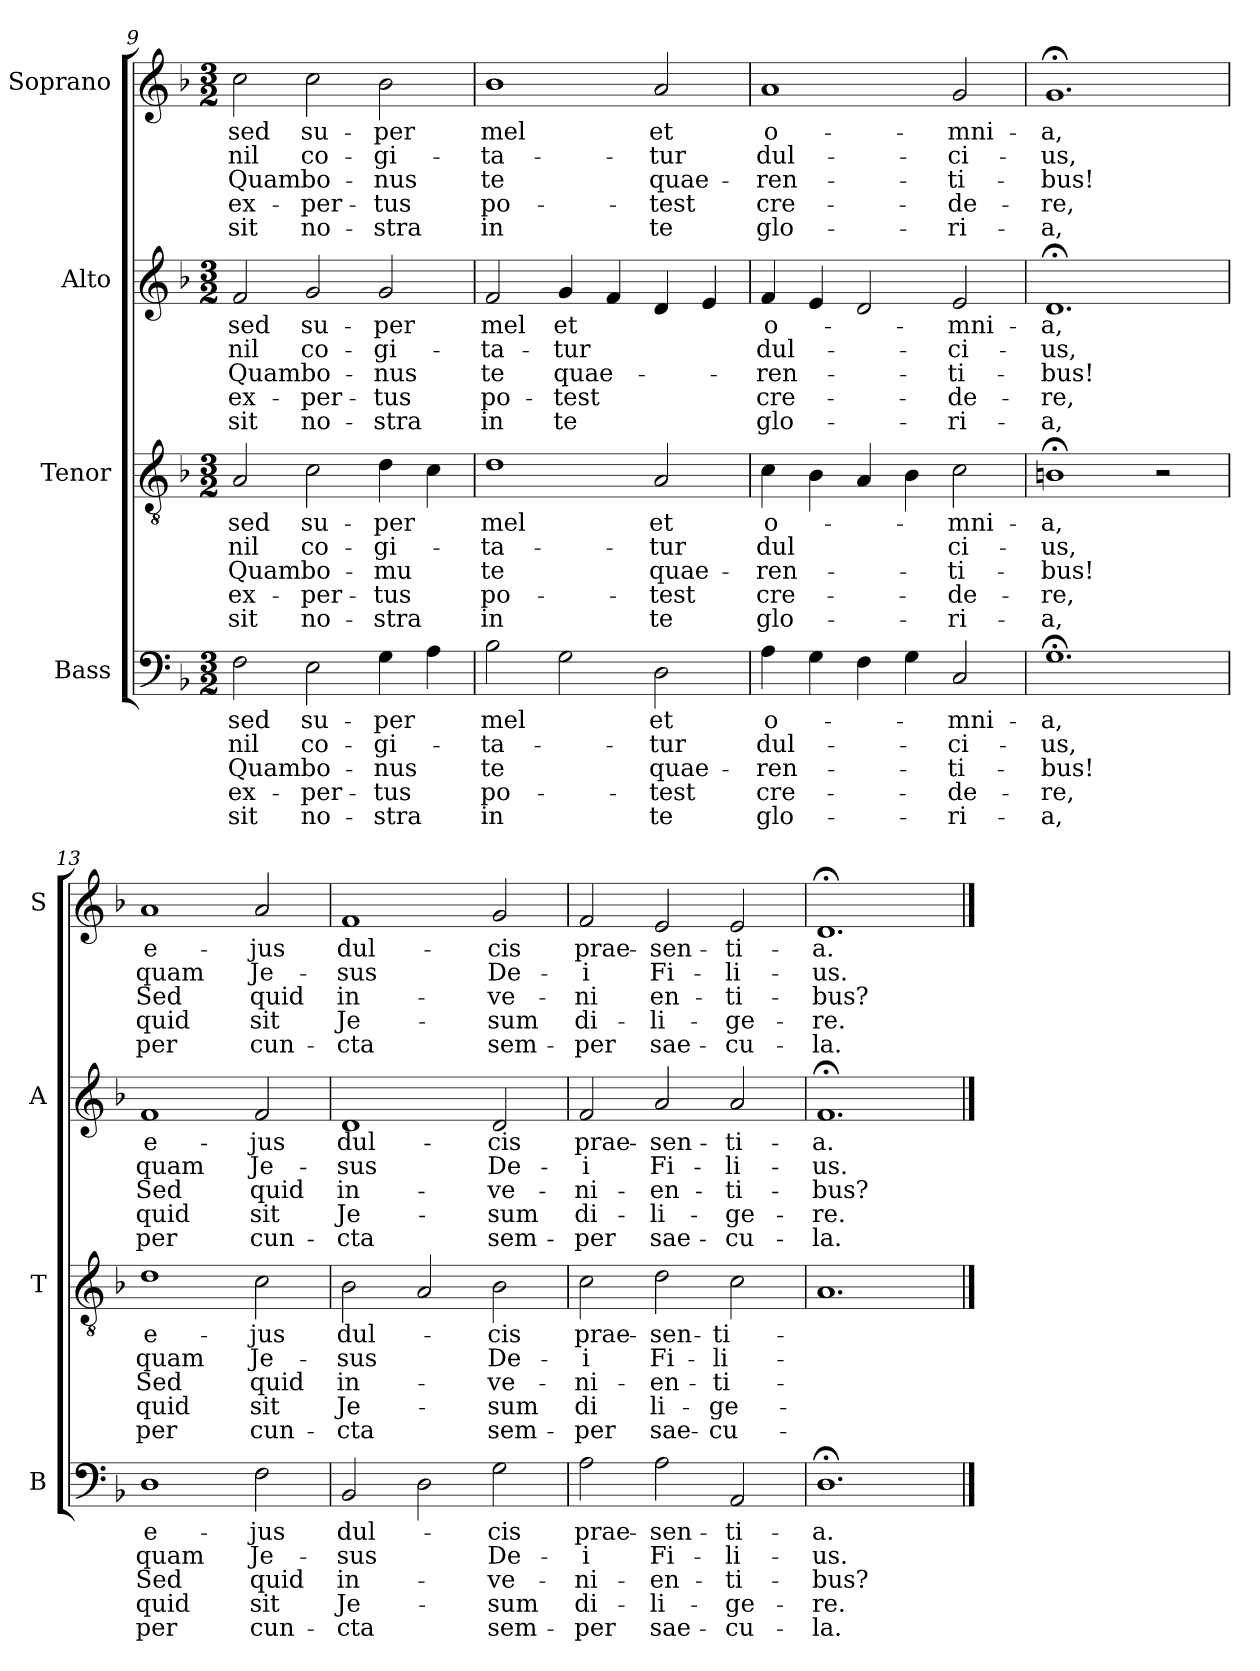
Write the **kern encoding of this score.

**kern	**text	**text	**text	**text	**text	**kern	**text	**text	**text	**text	**text	**kern	**text	**text	**text	**text	**text	**kern	**text	**text	**text	**text	**text
*part4	*part4	*part4	*part4	*part4	*part4	*part3	*part3	*part3	*part3	*part3	*part3	*part2	*part2	*part2	*part2	*part2	*part2	*part1	*part1	*part1	*part1	*part1	*part1
*staff4	*staff4	*staff4	*staff4	*staff4	*staff4	*staff3	*staff3	*staff3	*staff3	*staff3	*staff3	*staff2	*staff2	*staff2	*staff2	*staff2	*staff2	*staff1	*staff1	*staff1	*staff1	*staff1	*staff1
*I"Bass	*	*	*	*	*	*I"Tenor	*	*	*	*	*	*I"Alto	*	*	*	*	*	*I"Soprano	*	*	*	*	*
*I'B	*	*	*	*	*	*I'T	*	*	*	*	*	*I'A	*	*	*	*	*	*I'S	*	*	*	*	*
*clefF4	*	*	*	*	*	*clefGv2	*	*	*	*	*	*clefG2	*	*	*	*	*	*clefG2	*	*	*	*	*
*k[b-]	*	*	*	*	*	*k[b-]	*	*	*	*	*	*k[b-]	*	*	*	*	*	*k[b-]	*	*	*	*	*
*F:	*	*	*	*	*	*F:	*	*	*	*	*	*F:	*	*	*	*	*	*F:	*	*	*	*	*
*M3/2	*	*	*	*	*	*M3/2	*	*	*	*	*	*M3/2	*	*	*	*	*	*M3/2	*	*	*	*	*
=9	=9	=9	=9	=9	=9	=9	=9	=9	=9	=9	=9	=9	=9	=9	=9	=9	=9	=9	=9	=9	=9	=9	=9
2F\	sed	nil	Quam	ex-	sit	2A/	sed	nil	Quam	ex-	sit	2f/	sed	nil	Quam	ex-	sit	2cc\	sed	nil	Quam	ex-	sit
2E\	su-	co-	bo-	-per-	no-	2c\	su-	co-	bo-	-per-	no-	2g/	su-	co-	bo-	-per-	no-	2cc\	su-	co-	bo-	-per-	no-
4G\	-per	-gi-	-nus	-tus	-stra	4d\	-per	-gi-	-mu	-tus	-stra	2g/	-per	-gi-	-nus	-tus	-stra	2b-\	-per	-gi-	-nus	-tus	-stra
4A\	.	.	.	.	.	4c\	.	.	.	.	.	.	.	.	.	.	.	.	.	.	.	.	.
=10	=10	=10	=10	=10	=10	=10	=10	=10	=10	=10	=10	=10	=10	=10	=10	=10	=10	=10	=10	=10	=10	=10	=10
2B-\	mel	-ta-	te	po-	in	1d	mel	-ta-	te	po-	in	2f/	mel	-ta-	te	po-	in	1b-	mel	-ta-	te	po-	in
2G\	.	.	.	.	.	.	.	.	.	.	.	4g/	et	-tur	quae-	-test	te	.	.	.	.	.	.
.	.	.	.	.	.	.	.	.	.	.	.	4f/	.	.	.	.	.	.	.	.	.	.	.
2D\	et	-tur	quae-	-test	te	2A/	et	-tur	quae-	-test	te	4d/	.	.	.	.	.	2a/	et	-tur	quae-	-test	te
.	.	.	.	.	.	.	.	.	.	.	.	4e/	.	.	.	.	.	.	.	.	.	.	.
!!LO:PB:g=z
=11	=11	=11	=11	=11	=11	=11	=11	=11	=11	=11	=11	=11	=11	=11	=11	=11	=11	=11	=11	=11	=11	=11	=11
4A\	o-	dul-	-ren-	cre-	glo-	4c\	o-	dul	-ren-	cre-	glo-	4f/	o-	dul-	-ren-	cre-	glo-	1a	o-	dul-	-ren-	cre-	glo-
4G\	.	.	.	.	.	4B-\	.	.	.	.	.	4e/	.	.	.	.	.	.	.	.	.	.	.
4F\	.	.	.	.	.	4A/	.	.	.	.	.	2d/	.	.	.	.	.	.	.	.	.	.	.
4G\	.	.	.	.	.	4B-\	.	.	.	.	.	.	.	.	.	.	.	.	.	.	.	.	.
2C/	-mni-	-ci-	-ti-	-de-	-ri-	2c\	-mni-	ci-	-ti-	-de-	-ri-	2e/	-mni-	-ci-	-ti-	-de-	-ri-	2g/	-mni-	-ci-	-ti-	-de-	-ri-
=12	=12	=12	=12	=12	=12	=12	=12	=12	=12	=12	=12	=12	=12	=12	=12	=12	=12	=12	=12	=12	=12	=12	=12
1.G;<	-a,	-us,	-bus!	-re,	-a,	1Bn;<	-a,	-us,	-bus!	-re,	-a,	1.d;<	-a,	-us,	-bus!	-re,	-a,	1.g;<	-a,	-us,	-bus!	-re,	-a,
.	.	.	.	.	.	2r	.	.	.	.	.	.	.	.	.	.	.	.	.	.	.	.	.
=13	=13	=13	=13	=13	=13	=13	=13	=13	=13	=13	=13	=13	=13	=13	=13	=13	=13	=13	=13	=13	=13	=13	=13
1D	e-	quam	Sed	quid	per	1d	e-	quam	Sed	quid	per	1f	e-	quam	Sed	quid	per	1a	e-	quam	Sed	quid	per
2F\	-jus	Je-	quid	sit	cun-	2c\	-jus	Je-	quid	sit	cun-	2f/	-jus	Je-	quid	sit	cun-	2a/	-jus	Je-	quid	sit	cun-
=14	=14	=14	=14	=14	=14	=14	=14	=14	=14	=14	=14	=14	=14	=14	=14	=14	=14	=14	=14	=14	=14	=14	=14
2BB-/	dul-	-sus	in-	Je-	-cta	2B-\	dul-	-sus	in-	Je-	-cta	1d	dul-	-sus	in-	Je-	-cta	1f	dul-	-sus	in-	Je-	-cta
2D\	.	.	.	.	.	2A/	.	.	.	.	.	.	.	.	.	.	.	.	.	.	.	.	.
2G\	-cis	De-	-ve-	-sum	sem-	2B-\	-cis	De-	-ve-	-sum	sem-	2d/	-cis	De-	-ve-	-sum	sem-	2g/	-cis	De-	-ve-	-sum	sem-
=15	=15	=15	=15	=15	=15	=15	=15	=15	=15	=15	=15	=15	=15	=15	=15	=15	=15	=15	=15	=15	=15	=15	=15
2A\	prae-	-i	-ni-	di-	-per	2c\	prae-	-i	-ni-	di	-per	2f/	prae-	-i	-ni-	di-	-per	2f/	prae-	-i	-ni	di-	-per
2A\	-sen-	Fi-	-en-	-li-	sae-	2d\	-sen-	Fi-	-en-	li-	sae-	2a/	-sen-	Fi-	-en-	-li-	sae-	2e/	-sen-	Fi-	en-	-li-	sae-
2AA/	-ti-	-li-	-ti-	-ge-	-cu-	2c\	-ti-	-li-	-ti-	-ge-	-cu-	2a/	-ti-	-li-	-ti-	-ge-	-cu-	2e/	-ti-	-li-	-ti-	-ge-	-cu-
=16	=16	=16	=16	=16	=16	=16	=16	=16	=16	=16	=16	=16	=16	=16	=16	=16	=16	=16	=16	=16	=16	=16	=16
1.D;<	-a.	-us.	-bus?	-re.	-la.	1.A	.	.	.	.	.	1.f;<	-a.	-us.	-bus?	-re.	-la.	1.d;<	-a.	-us.	-bus?	-re.	-la.
==	==	==	==	==	==	==	==	==	==	==	==	==	==	==	==	==	==	==	==	==	==	==	==
*-	*-	*-	*-	*-	*-	*-	*-	*-	*-	*-	*-	*-	*-	*-	*-	*-	*-	*-	*-	*-	*-	*-	*-
